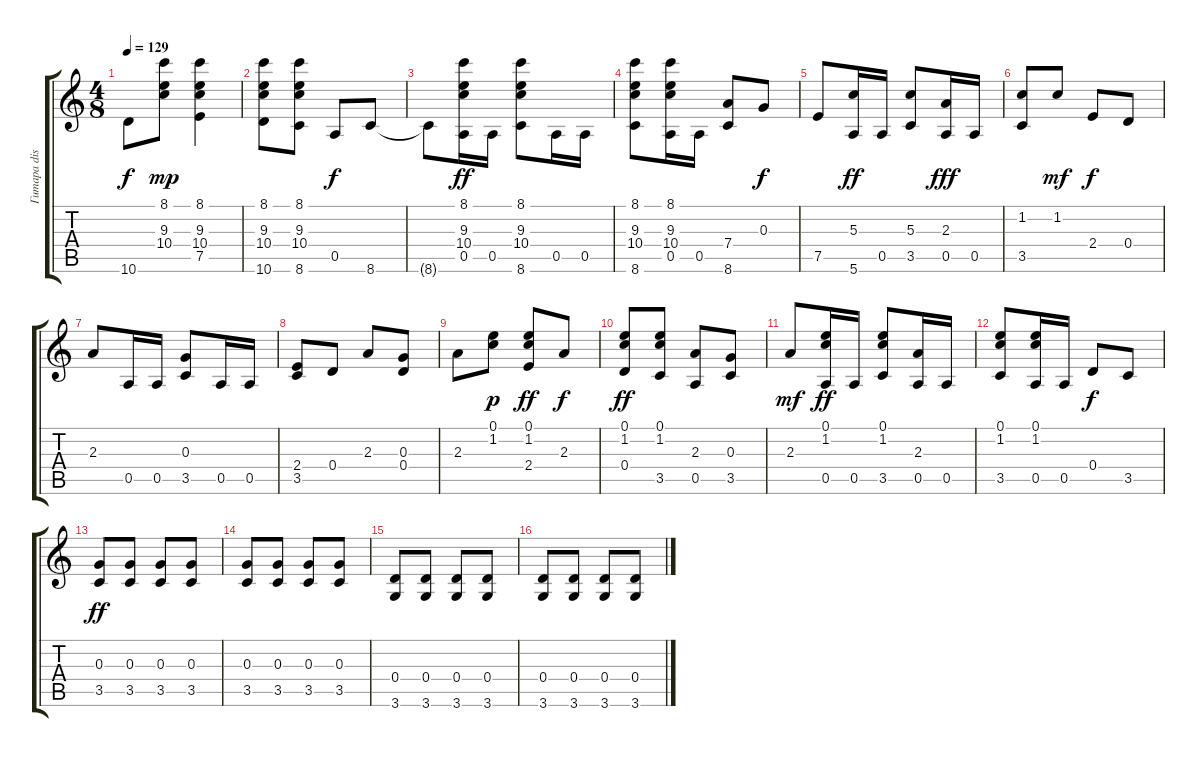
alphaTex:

\track ("Гитара dist1" "Гитара dis") {instrument distortionguitar}
\staff {score tabs}
\tuning (E4 B3 G3 D3 A2 E2) {hide}
\ts (4 8)
\tempo 129
\clef g2
\ks c
10.6{t}.8{dy f} (8.1 9.3 10.4).8{dy mp} (8.1 9.3 10.4 7.5).4 |
(8.1 9.3 10.4 10.6).8 (8.1 9.3 10.4 8.6).8 0.5.8{dy f} 8.6.8 |
8.6{t}.8 (8.1 9.3 10.4 0.5).16{dy ff} 0.5.16 (8.1 9.3 10.4 8.6).8 0.5.16 0.5.16 |
(8.1 9.3 10.4 8.6).8 (8.1 9.3 10.4 0.5).16 0.5.16 (7.4 8.6).8 0.3.8{dy f} |
7.5.8 (5.3 5.6).16{dy ff} 0.5.16 (5.3 3.5).8 (2.3 0.5).16{dy fff} 0.5.16 |
(1.2 3.5).8 1.2.8{dy mf} 2.4.8{dy f} 0.4.8 |
2.3.8 0.5.16 0.5.16 (0.3 3.5).8 0.5.16 0.5.16 |
(2.4 3.5).8 0.4.8 2.3.8 (0.3 0.4).8 |
2.3.8 (0.1 1.2).8{dy p} (0.1 1.2 2.4).8{dy ff} 2.3.8{dy f} |
(0.1 1.2 0.4).8{dy ff} (0.1 1.2 3.5).8 (2.3 0.5).8 (0.3 3.5).8 |
2.3.8{dy mf} (0.1 1.2 0.5).16{dy ff} 0.5.16 (0.1 1.2 3.5).8 (2.3 0.5).16 0.5.16 |
(0.1 1.2 3.5).8 (0.1 1.2 0.5).16 0.5.16 0.4.8{dy f} 3.5.8 |
(0.3 3.5).8{dy ff} (0.3 3.5).8 (0.3 3.5).8 (0.3 3.5).8 |
(0.3 3.5).8 (0.3 3.5).8 (0.3 3.5).8 (0.3 3.5).8 |
(0.4 3.6).8 (0.4 3.6).8 (0.4 3.6).8 (0.4 3.6).8 |
(0.4 3.6).8 (0.4 3.6).8 (0.4 3.6).8 (0.4 3.6).8
